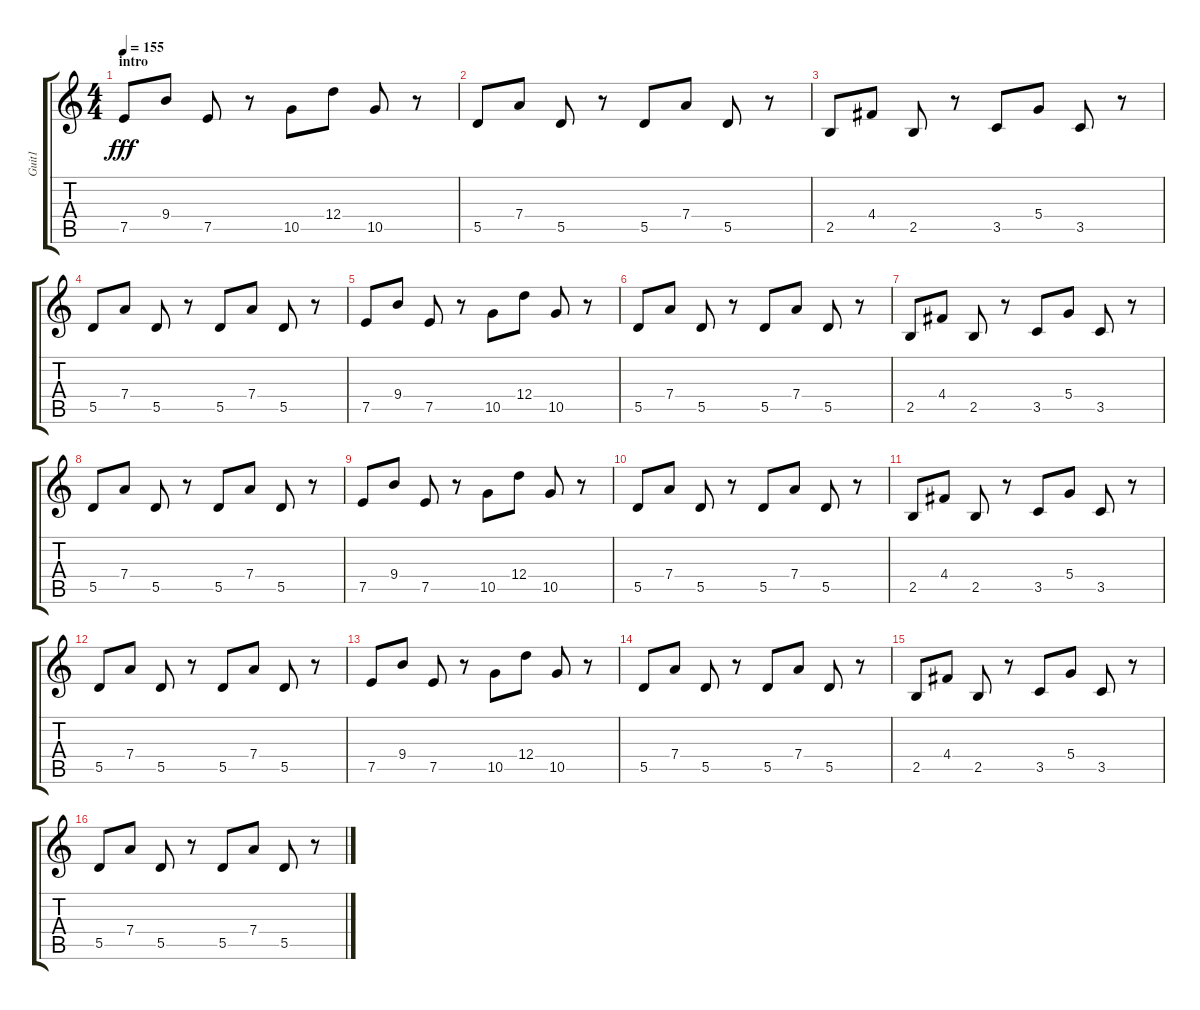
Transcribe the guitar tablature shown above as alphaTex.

\track ("Guit1" "Guit1") {instrument acousticguitarnylon}
\staff {score tabs}
\tuning (E4 B3 G3 D3 A2 E2) {hide}
\ts (4 4)
\section ("" "intro")
\tempo 155
\clef g2
\ks c
7.5.8{dy fff instrument acousticguitarnylon} 9.4.8 7.5.8 r.8 10.5.8 12.4.8 10.5.8 r.8 |
5.5.8 7.4.8 5.5.8 r.8 5.5.8 7.4.8 5.5.8 r.8 |
2.5.8 4.4.8 2.5.8 r.8 3.5.8 5.4.8 3.5.8 r.8 |
5.5.8 7.4.8 5.5.8 r.8 5.5.8 7.4.8 5.5.8 r.8 |
7.5.8 9.4.8 7.5.8 r.8 10.5.8 12.4.8 10.5.8 r.8 |
5.5.8 7.4.8 5.5.8 r.8 5.5.8 7.4.8 5.5.8 r.8 |
2.5.8 4.4.8 2.5.8 r.8 3.5.8 5.4.8 3.5.8 r.8 |
5.5.8 7.4.8 5.5.8 r.8 5.5.8 7.4.8 5.5.8 r.8 |
7.5.8 9.4.8 7.5.8 r.8 10.5.8 12.4.8 10.5.8 r.8 |
5.5.8 7.4.8 5.5.8 r.8 5.5.8 7.4.8 5.5.8 r.8 |
2.5.8 4.4.8 2.5.8 r.8 3.5.8 5.4.8 3.5.8 r.8 |
5.5.8 7.4.8 5.5.8 r.8 5.5.8 7.4.8 5.5.8 r.8 |
7.5.8 9.4.8 7.5.8 r.8 10.5.8 12.4.8 10.5.8 r.8 |
5.5.8 7.4.8 5.5.8 r.8 5.5.8 7.4.8 5.5.8 r.8 |
2.5.8 4.4.8 2.5.8 r.8 3.5.8 5.4.8 3.5.8 r.8 |
5.5.8 7.4.8 5.5.8 r.8 5.5.8 7.4.8 5.5.8 r.8
